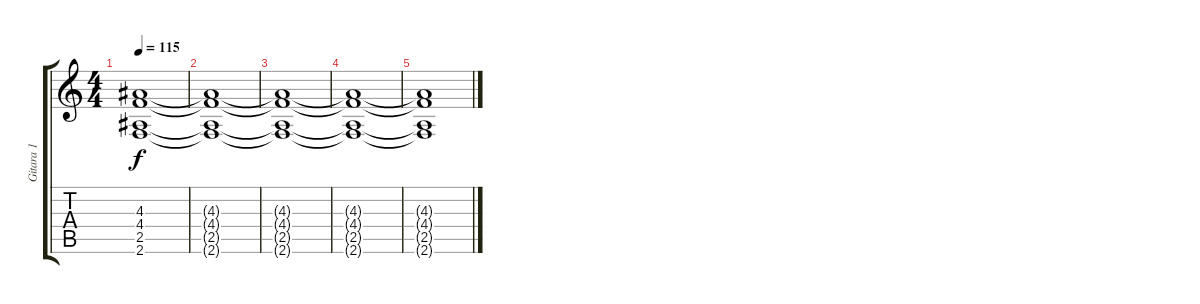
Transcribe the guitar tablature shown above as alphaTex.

\track ("Gitara 1" "Gitara 1") {instrument distortionguitar}
\staff {score tabs}
\tuning (Eb4 Bb3 Gb3 Db3 Ab2 Eb2) {hide}
\ts (4 4)
\tempo 115
\clef g2
\ks c
(4.3 4.4 2.5 2.6).1{dy f} |
(4.3{t} 4.4{t} 2.5{t} 2.6{t}).1 |
(4.3{t} 4.4{t} 2.5{t} 2.6{t}).1 |
(4.3{t} 4.4{t} 2.5{t} 2.6{t}).1 |
(4.3{t} 4.4{t} 2.5{t} 2.6{t}).1
